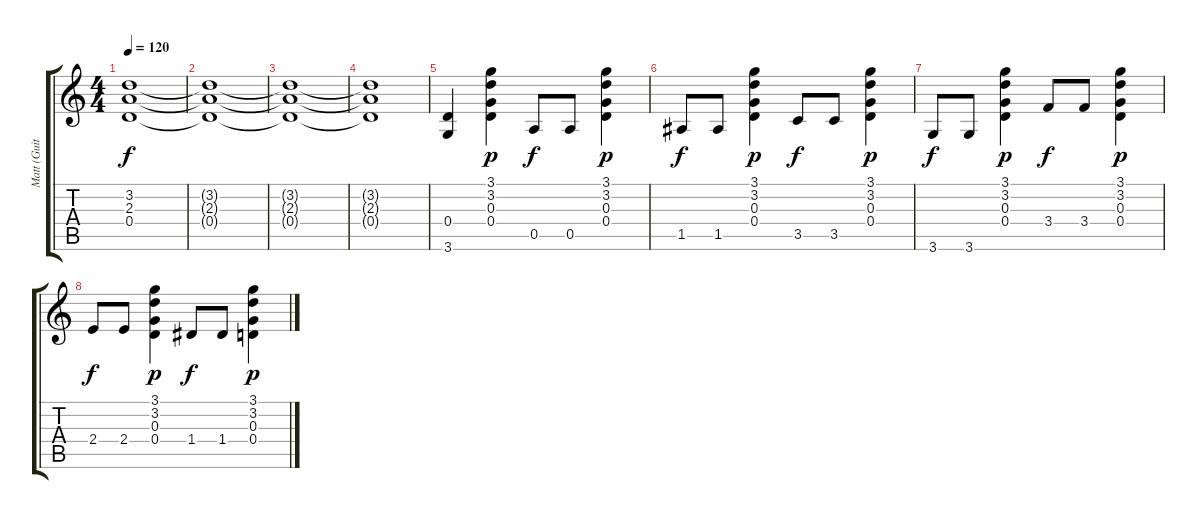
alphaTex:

\track ("Matt (Guitar1)" "Matt (Guit") {instrument distortionguitar}
\staff {score tabs}
\tuning (E4 B3 G3 D3 A2 E2) {hide}
\ts (4 4)
\tempo 120
\clef g2
\ks c
(3.2{t} 2.3{t} 0.4{t}).1{dy f} |
(3.2{t} 2.3{t} 0.4{t}).1 |
(3.2{t} 2.3{t} 0.4{t}).1 |
(3.2{t} 2.3{t} 0.4{t}).1 |
(0.4 3.6).4 (3.1 3.2 0.3 0.4).4{dy p} 0.5.8{dy f} 0.5.8 (3.1 3.2 0.3 0.4).4{dy p} |
1.5.8{dy f} 1.5.8 (3.1 3.2 0.3 0.4).4{dy p} 3.5.8{dy f} 3.5.8 (3.1 3.2 0.3 0.4).4{dy p} |
3.6.8{dy f} 3.6.8 (3.1 3.2 0.3 0.4).4{dy p} 3.4.8{dy f} 3.4.8 (3.1 3.2 0.3 0.4).4{dy p} |
2.4.8{dy f} 2.4.8 (3.1 3.2 0.3 0.4).4{dy p} 1.4.8{dy f} 1.4.8 (3.1 3.2 0.3 0.4).4{dy p}
